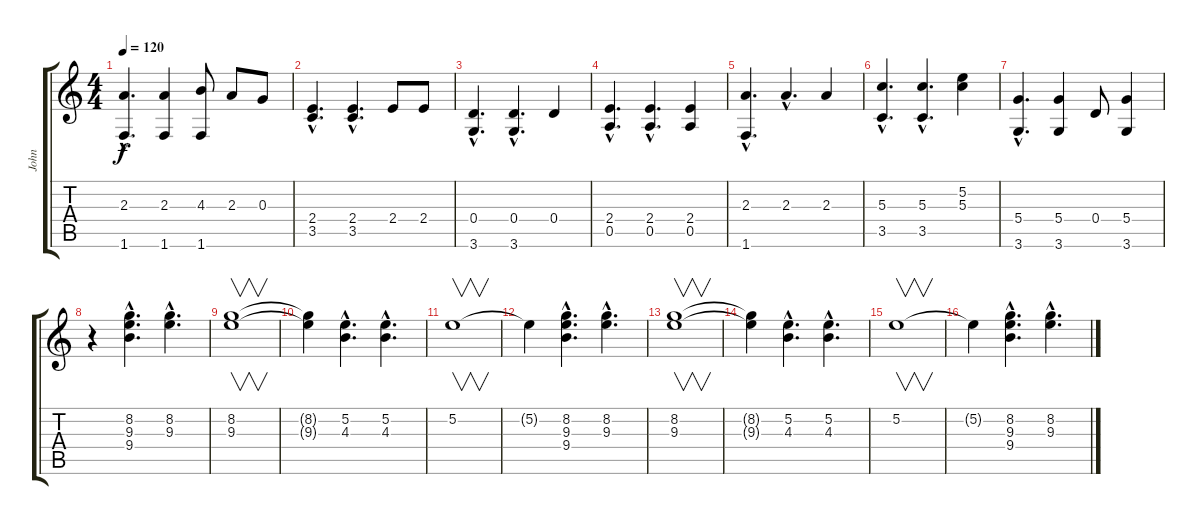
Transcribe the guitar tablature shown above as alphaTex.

\track ("John" "John") {instrument electricguitarclean}
\staff {score tabs}
\tuning (E4 B3 G3 D3 A2 E2) {hide}
\ts (4 4)
\tempo 120
\clef g2
\ks c
(2.3{hac} 1.6{hac}).4{d dy f} (2.3 1.6).4 (4.3 1.6).8 2.3.8 0.3.8 |
(2.4{hac} 3.5{hac}).4{d} (2.4{hac} 3.5{hac}).4{d} 2.4.8 2.4.8 |
(0.4{hac} 3.6{hac}).4{d} (0.4{hac} 3.6{hac}).4{d} 0.4.4 |
(2.4{hac} 0.5{hac}).4{d} (2.4{hac} 0.5{hac}).4{d} (2.4 0.5).4 |
(2.3{hac} 1.6{hac}).4{d} 2.3{hac}.4{d} 2.3.4 |
(5.3{hac} 3.5{hac}).4{d} (5.3{hac} 3.5{hac}).4{d} (5.2 5.3).4 |
(5.4{hac} 3.6{hac}).4{d} (5.4 3.6).4 0.4.8 (5.4 3.6).4 |
r.4{instrument overdrivenguitar} (8.2{hac} 9.3{hac} 9.4{hac}).4{d} (8.2{hac} 9.3{hac}).4{d} |
(8.2 9.3).1{v} |
(8.2{t} 9.3{t}).4 (5.2{hac} 4.3{hac}).4{d} (5.2{hac} 4.3{hac}).4{d} |
5.2.1{v} |
5.2{t}.4 (8.2{hac} 9.3{hac} 9.4{hac}).4{d} (8.2{hac} 9.3{hac}).4{d} |
(8.2 9.3).1{v} |
(8.2{t} 9.3{t}).4 (5.2{hac} 4.3{hac}).4{d} (5.2{hac} 4.3{hac}).4{d} |
5.2.1{v} |
5.2{t}.4 (8.2{hac} 9.3{hac} 9.4{hac}).4{d} (8.2{hac} 9.3{hac}).4{d}
